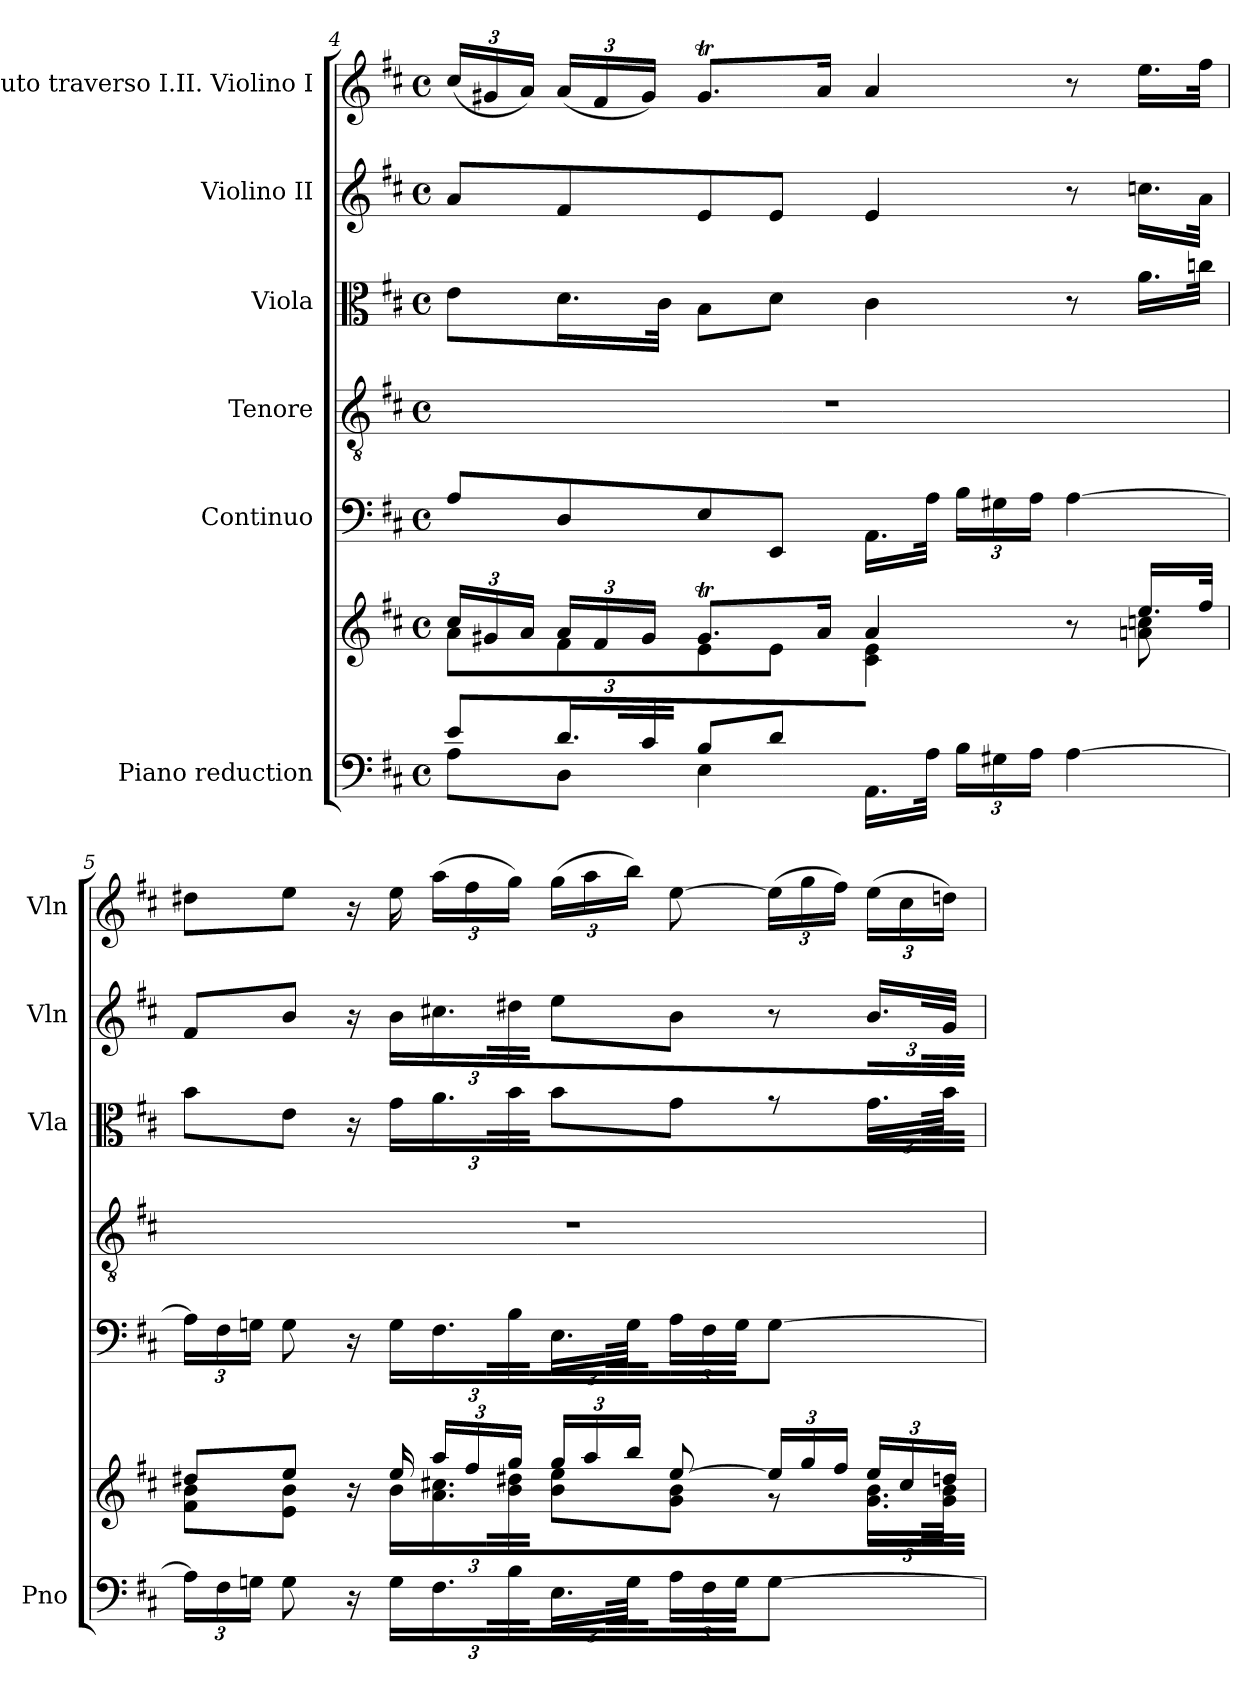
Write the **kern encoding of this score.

**kern	**kern	**kern	**kern	**kern	**kern	**kern
*part6	*part6	*part5	*part4	*part3	*part2	*part1
*staff7	*staff6	*staff5	*staff4	*staff3	*staff2	*staff1
*I"Piano reduction	*	*I"Continuo	*I"Tenore	*I"Viola	*I"Violino II	*I"Flauto traverso I.II. Violino I
*I'Pno	*	*	*	*I'Vla	*I'Vln	*I'Vln
*clefF4	*clefG2	*clefF4	*clefGv2	*clefC3	*clefG2	*clefG2
*k[f#c#]	*k[f#c#]	*k[f#c#]	*k[f#c#]	*k[f#c#]	*k[f#c#]	*k[f#c#]
*M4/4	*M4/4	*M4/4	*M4/4	*M4/4	*M4/4	*M4/4
*met(c)	*met(c)	*met(c)	*met(c)	*met(c)	*met(c)	*met(c)
=4	=4	=4	=4	=4	=4	=4
*^	*	*	*	*	*	*
*	*	*Xbrackettup	*	*	*	*	*Xbrackettup
*	*	*^	*	*	*	*	*
8e/L	8A\L	24cc#/LL	8a\L	8A/L	1r	8e\L	8a/L	(<24cc#/LL
.	.	24g#X/	.	.	.	.	.	24g#X/
.	.	24a/JJ	.	.	.	.	.	24a/JJ)
*Xbrackettup	*	*	*	*	*	*	*	*
24.d/L	8D\J	24a/LL	8f#\	8D/	.	16.d\L	8f#/	(<24a/LL
.	.	24f#/	.	.	.	.	.	24f#/
48rEEyy	.	.	.	.	.	.	.	.
48c#/JJk	.	24g#/JJ	.	.	.	.	.	24g#/JJ)
.	.	.	.	.	.	32c#\JJk	.	.
48ryy	.	.	.	.	.	.	.	.
8B/L	4E\	8.g#t/L	8e\	8E/	.	8B\L	8e/	8.g#t/L
8d/J	.	.	8e\J	8EE/J	.	8d\J	8e/J	.
.	.	16a/Jk	.	.	.	.	.	16a/Jk
2ryy	16.AA\LL	4a/	4c#\ 4e\	16.AA\LL	.	4c#\	4e/	4a/
.	32A\JJk	.	.	32A\JJk	.	.	.	.
*	*	*	*	*Xbrackettup	*	*	*	*
.	24B\LL	.	.	24B\LL	.	.	.	.
.	24G#X\	.	.	24G#X\	.	.	.	.
.	24A\JJ	.	.	24A\JJ	.	.	.	.
.	[4A\	8r	8ryy	[4A\	.	8r	8r	8r
.	.	16.ee/LL	8an\ 8ccn\	.	.	16.a\LL	16.ccn\LL	16.ee\LL
.	.	32ff#/JJk	.	.	.	32ccn\JJk	32a\JJk	32ff#\JJk
*v	*v	*	*	*	*	*	*	*
!!LO:PB:g=z
=5	=5	=5	=5	=5	=5	=5	=5
24A\LL]	8dd#X/L	8f#\ 8b\L	24A\LL]	1r	8b\L	8f#/L	8dd#X\L
24F#\	.	.	24F#\	.	.	.	.
24Gn\JJ	.	.	24Gn\JJ	.	.	.	.
8G\	8ee/J	8e\ 8b\J	8G\	.	8e\J	8b/J	8ee\J
16r	16r	16ryy	16r	.	16r	16r	16r
16G\LL	16ee/	16b\LL	16G\LL	.	16g\LL	16b\LL	16ee\
*	*	*	*	*	*Xbrackettup	*Xbrackettup	*
24.F#\	24aa/LL	24.a\ 24.cc#X\	24.F#\	.	24.a\	24.cc#X\	(>24aa\LL
.	24ff#/	.	.	.	.	.	24ff#\
48rbyy	.	48rgggyy	48reyy	.	48rffyy	48rcccyy	.
48B\JJk	24gg/JJ	48b\ 48dd#X\JJk	48B\JJk	.	48b\JJk	48dd#X\JJk	24gg\JJ)
48ryy	.	48ryy	48ryy	.	48ryy	48ryy	.
24.E\LL	24gg/LL	8b\ 8ee\L	24.E\LL	.	8b\L	8ee\L	(>24gg\LL
.	24aa/	.	.	.	.	.	24aa\
48rddyy	.	.	48rgyy	.	.	.	.
48G\JJk	24bb/JJ	.	48G\JJk	.	.	.	24bb\JJ)
48ryy	.	.	48ryy	.	.	.	.
24A\LL	[8ee/	8g\ 8b\J	24A\LL	.	8g\J	8b\J	[8ee\
24F#\	.	.	24F#\	.	.	.	.
24G\JJ	.	.	24G\JJ	.	.	.	.
[4G\	24ee/LL]	8r	[4G\	.	8r	8r	(>24ee\LL]
.	24gg/	.	.	.	.	.	24gg\
.	24ff#/JJ	.	.	.	.	.	24ff#\JJ)
.	24ee/LL	24.g\ 24.b\LL	.	.	24.g\LL	24.b/LL	(>24ee\LL
.	24cc#/	.	.	.	.	.	24cc#\
.	.	48rgggyy	.	.	48raayy	48rcyy	.
.	24ddn/JJ	48g\ 48b\JJk	.	.	48b\JJk	48g/JJk	24ddn\JJ)
.	.	48ryy	.	.	48ryy	48ryy	.
*	*v	*v	*	*	*	*	*
=	=	=	=	=	=	=
*-	*-	*-	*-	*-	*-	*-
